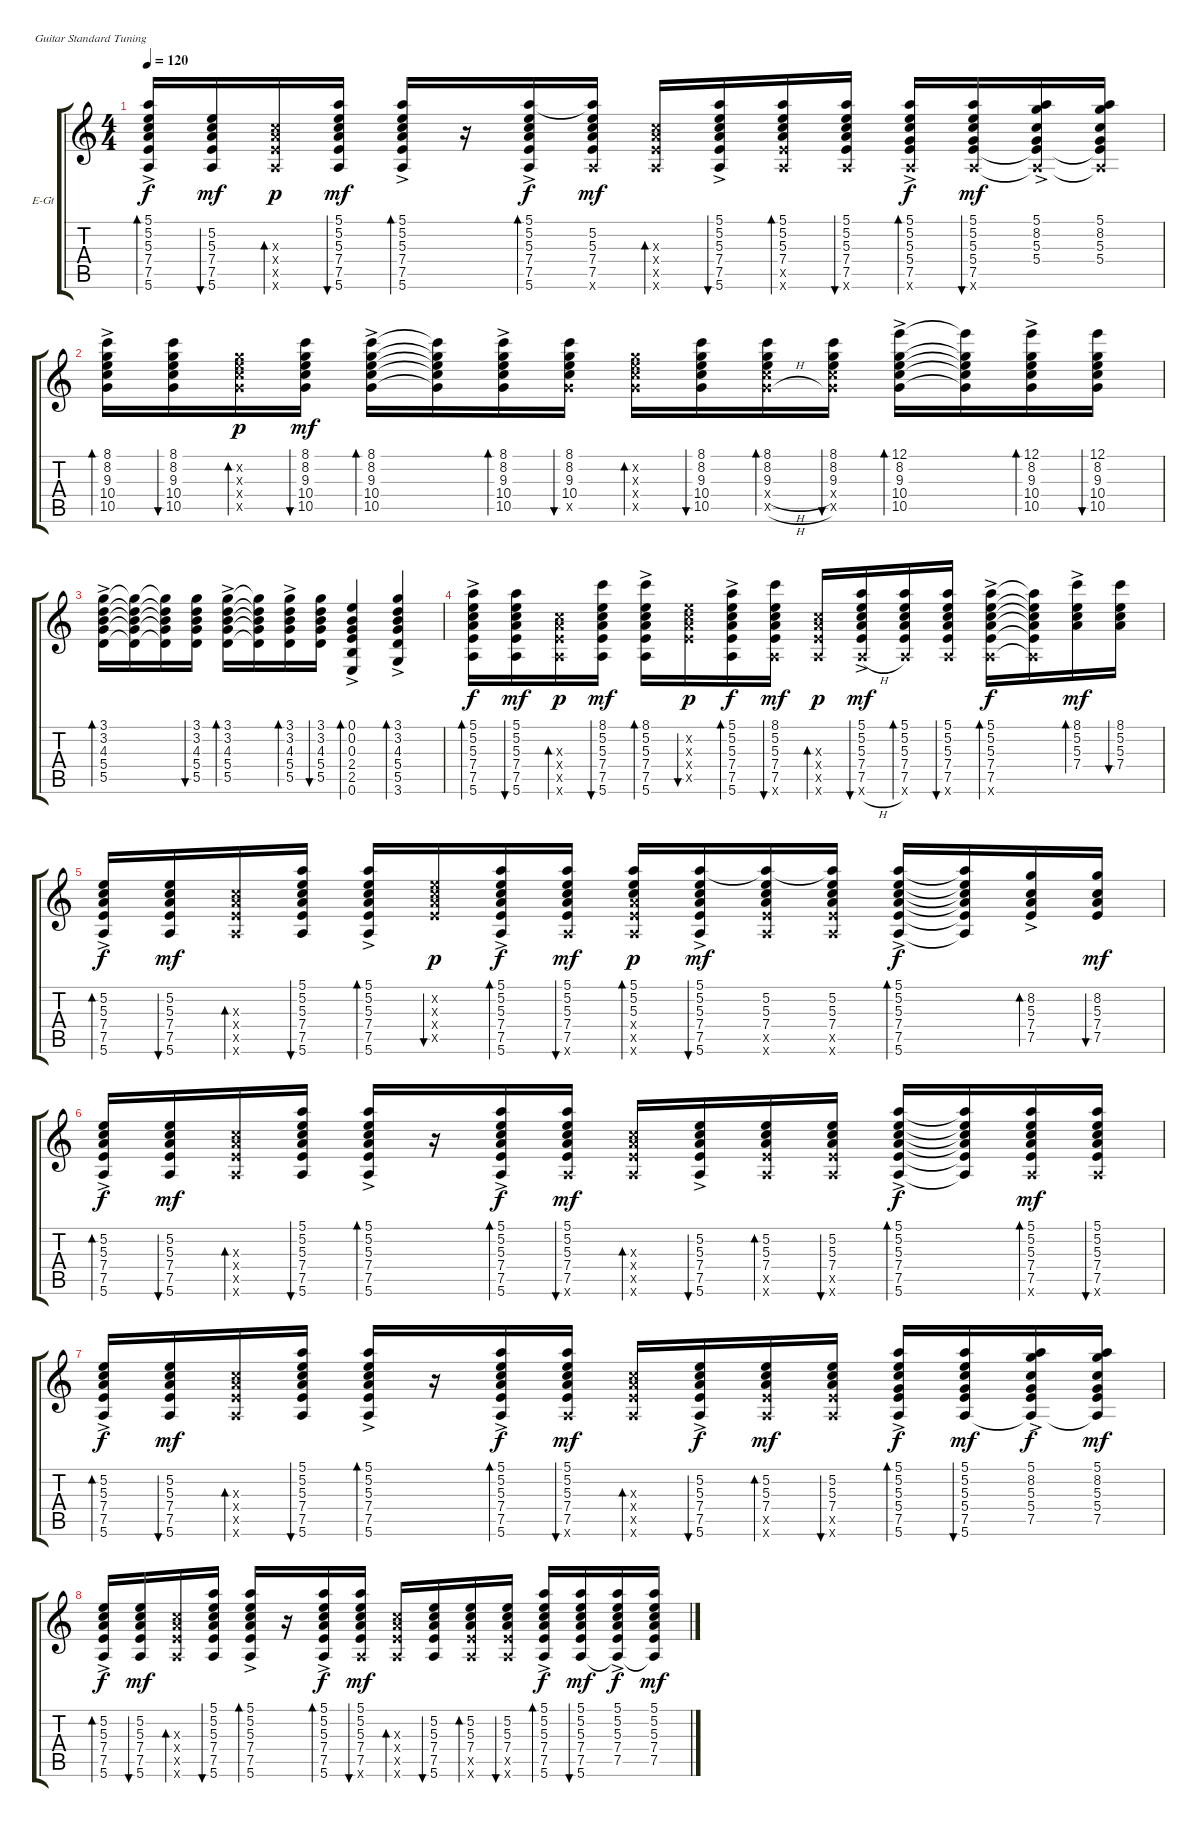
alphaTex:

\bracketExtendMode groupsimilarinstruments
\firstSystemTrackNameOrientation horizontal
\otherSystemsTrackNameOrientation horizontal
\track ("Guitar 2" "E-Gt") {instrument electricguitarclean}
\staff {score tabs}
\tuning (E4 B3 G3 D3 A2 E2)
\ts (4 4)
\tempo 120
\clef g2
\ks c
(5.1{ac} 5.2{ac} 5.3{ac} 7.4{ac} 7.5{ac} 5.6).16{bd 60 dy f} (5.2 5.3 7.4 7.5 5.6).16{bu 60 dy mf} (5.3{x} 7.4{x} 7.5{x} 5.6{x}).16{bd 60 dy p} (5.1 5.2 5.3 7.4 7.5 5.6).16{bu 60 dy mf} (5.1{ac} 5.2{ac} 5.3{ac} 7.4{ac} 7.5{ac} 5.6{ac}).16{bd 60} r.16 (5.1{ac} 5.2{ac} 5.3{ac} 7.4{ac} 7.5{ac} 5.6).16{bd 60 dy f} (5.1{t} 5.2 5.3 7.4 7.5 5.6{x}).16{dy mf} (5.3{x} 7.4{x} 7.5{x} 5.6{x}).16{bd 60} (5.1{ac} 5.2{ac} 5.3{ac} 7.4{ac} 7.5{ac} 5.6{ac}).16{bu 60} (5.1 5.2 5.3 7.4 7.5{x} 5.6{x}).16{bd 60} (5.1 5.2 5.3 7.4 7.5 5.6{x}).16{bu 60} (5.1 5.2{ac} 5.3{ac} 5.4{ac} 7.5{ac} 5.6{ac x}).16{bd 60 dy f} (5.1 5.2 5.3 5.4 7.5 5.6{x}).16{bu 60 dy mf} (5.1{ac} 8.2{ac} 5.3{ac} 5.4{ac} 7.5{t} 5.6{x t}).16 (5.1 8.2 5.3 5.4 7.5{t} 5.6{x t}).16 |
(8.1{ac} 8.2{ac} 9.3{ac} 10.4{ac} 10.5{ac}).16{bd 60} (8.1 8.2 9.3 10.4 10.5).16{bu 60} (8.2{x} 9.3{x} 10.4{x} 10.5{x}).16{bd 60 dy p} (8.1 8.2 9.3 10.4 10.5).16{bu 60 dy mf} (8.1{ac} 8.2{ac} 9.3{ac} 10.4{ac} 10.5{ac}).16{bd 60} (8.1{t} 8.2{t} 9.3{t} 10.4{t} 10.5{t}).16 (8.1{ac} 8.2{ac} 9.3{ac} 10.4{ac} 10.5{ac}).16{bd 60} (8.1 8.2 9.3 10.4 10.5{x}).16{bu 60} (8.2{x} 9.3{x} 10.4{x} 10.5{x}).16{bd 60} (8.1 8.2 9.3 10.4 10.5).16{bu 60} (8.1 8.2 9.3 10.4{h x} 10.5{h x}).16{bd 60} (8.1 8.2 9.3 10.4{x} 10.5{x}).16{bu 60} (12.1{ac} 8.2{ac} 9.3{ac} 10.4{ac} 10.5{ac}).16{bd 60} (12.1{t} 8.2{t} 9.3{t} 10.4{t} 10.5{t}).16 (12.1{ac} 8.2{ac} 9.3{ac} 10.4{ac} 10.5{ac}).16{bd 60} (12.1 8.2 9.3 10.4 10.5).16{bu 60} |
(3.1{ac} 3.2{ac} 4.3{ac} 5.4{ac} 5.5{ac}).16{bd 60} (3.1{t} 3.2{t} 4.3{t} 5.4{t} 5.5{t}).16 (3.1{t} 3.2{t} 4.3{t} 5.4{t} 5.5{t}).16 (3.1 3.2 4.3 5.4 5.5).16{bu 60} (3.1{ac} 3.2{ac} 4.3{ac} 5.4{ac} 5.5{ac}).16{bd 60} (3.1{t} 3.2{t} 4.3{t} 5.4{t} 5.5{t}).16 (3.1{ac} 3.2{ac} 4.3{ac} 5.4{ac} 5.5{ac}).16{bd 60} (3.1 3.2 4.3 5.4 5.5).16{bu 60} (0.1{ac} 0.2{ac} 0.3{ac} 2.4{ac} 2.5{ac} 0.6{ac}).4{bd 60} (3.1{ac} 3.2{ac} 4.3{ac} 5.4{ac} 5.5{ac} 3.6{ac}).4{bd 60} |
(5.1{ac} 5.2{ac} 5.3{ac} 7.4{ac} 7.5{ac} 5.6).16{bd 60 dy f} (5.1 5.2 5.3 7.4 7.5 5.6).16{bu 60 dy mf} (5.3{x} 7.4{x} 7.5{x} 5.6{x}).16{bd 60 dy p} (8.1 5.2 5.3 7.4 7.5 5.6).16{bu 60 dy mf} (8.1{ac} 5.2{ac} 5.3{ac} 7.4{ac} 7.5{ac} 5.6{ac}).16{bd 60} (5.2{x} 5.3{x} 7.4{x} 7.5{x}).16{bu 60 dy p} (5.1{ac} 5.2{ac} 5.3{ac} 7.4{ac} 7.5{ac} 5.6).16{bd 60 dy f} (8.1 5.2 5.3 7.4 7.5 5.6{x}).16{bu 60 dy mf} (5.3{x} 7.4{x} 7.5{x} 5.6{x}).16{bd 60 dy p} (5.1{ac} 5.2{ac} 5.3{ac} 7.4{ac} 7.5{ac} 5.6{h ac x}).16{bu 60 dy mf} (5.1 5.2 5.3 7.4 7.5 5.6{x}).16{bd 60} (5.1 5.2 5.3 7.4 7.5 5.6{x}).16{bu 60} (5.1 5.2{ac} 5.3{ac} 7.4{ac} 7.5{ac} 5.6{ac x}).16{bd 60 dy f} (5.1{t} 5.2{t} 5.3{t} 7.4{t} 7.5{t} 5.6{x t}).16 (8.1{ac} 5.2{ac} 5.3{ac} 7.4{ac}).16{bd 60 dy mf} (8.1 5.2 5.3 7.4).16{bu 60} |
(5.2{ac} 5.3{ac} 7.4{ac} 7.5{ac} 5.6).16{bd 60 dy f} (5.2 5.3 7.4 7.5 5.6).16{bu 60 dy mf} (5.3{x} 7.4{x} 7.5{x} 5.6{x}).16{bd 60} (5.1 5.2 5.3 7.4 7.5 5.6).16{bu 60} (5.1{ac} 5.2{ac} 5.3{ac} 7.4{ac} 7.5{ac} 5.6{ac}).16{bd 60} (5.2{x} 5.3{x} 7.4{x} 7.5{x}).16{bu 60 dy p} (5.1{ac} 5.2{ac} 5.3{ac} 7.4{ac} 7.5{ac} 5.6).16{bd 60 dy f} (5.1 5.2 5.3 7.4 7.5 5.6{x}).16{bu 60 dy mf} (5.1 5.2 5.3 7.4{x} 7.5{x} 5.6{x}).16{bd 60 dy p} (5.1{ac} 5.2{ac} 5.3{ac} 7.4{ac} 7.5{ac} 5.6{ac}).16{bu 60 dy mf} (5.1{t} 5.2 5.3 7.4 7.5{x} 5.6{x}).16 (5.1{t} 5.2 5.3 7.4 7.5{x} 5.6{x}).16 (5.1 5.2{ac} 5.3{ac} 7.4{ac} 7.5{ac} 5.6{ac}).16{bd 60 dy f} (5.1{t} 5.2{t} 5.3{t} 7.4{t} 7.5{t} 5.6{t}).16 (8.2{ac} 5.3{ac} 7.4{ac} 7.5).16{bd 60} (8.2 5.3 7.4 7.5).16{bu 60 dy mf} |
(5.2{ac} 5.3{ac} 7.4{ac} 7.5{ac} 5.6).16{bd 60 dy f} (5.2 5.3 7.4 7.5 5.6).16{bu 60 dy mf} (5.3{x} 7.4{x} 7.5{x} 5.6{x}).16{bd 60} (5.1 5.2 5.3 7.4 7.5 5.6).16{bu 60} (5.1{ac} 5.2{ac} 5.3{ac} 7.4{ac} 7.5{ac} 5.6{ac}).16{bd 60} r.16 (5.1{ac} 5.2{ac} 5.3{ac} 7.4{ac} 7.5{ac} 5.6).16{bd 60 dy f} (5.1 5.2 5.3 7.4 7.5 5.6{x}).16{bu 60 dy mf} (5.3{x} 7.4{x} 7.5{x} 5.6{x}).16{bd 60} (5.2{ac} 5.3{ac} 7.4{ac} 7.5{ac} 5.6{ac}).16{bu 60} (5.2 5.3 7.4 7.5{x} 5.6{x}).16{bd 60} (5.2 5.3 7.4 7.5{x} 5.6{x}).16{bu 60} (5.1 5.2{ac} 5.3{ac} 7.4{ac} 7.5{ac} 5.6{ac}).16{bd 60 dy f} (5.1{t} 5.2{t} 5.3{t} 7.4{t} 7.5{t} 5.6{t}).16 (5.1 5.2 5.3 7.4 7.5 5.6{x}).16{bd 60 dy mf} (5.1 5.2 5.3 7.4 7.5 5.6{x}).16{bu 60} |
(5.2{ac} 5.3{ac} 7.4{ac} 7.5{ac} 5.6).16{bd 60 dy f} (5.2 5.3 7.4 7.5 5.6).16{bu 60 dy mf} (5.3{x} 7.4{x} 7.5{x} 5.6{x}).16{bd 60} (5.1 5.2 5.3 7.4 7.5 5.6).16{bu 60} (5.1{ac} 5.2{ac} 5.3{ac} 7.4{ac} 7.5{ac} 5.6{ac}).16{bd 60} r.16 (5.1{ac} 5.2{ac} 5.3{ac} 7.4{ac} 7.5{ac} 5.6).16{bd 60 dy f} (5.1 5.2 5.3 7.4 7.5 5.6{x}).16{bu 60 dy mf} (5.3{x} 7.4{x} 7.5{x} 5.6{x}).16{bd 60} (5.2 5.3{ac} 7.4{ac} 7.5{ac} 5.6{ac}).16{bu 60 dy f} (5.2 5.3 7.4 7.5{x} 5.6{x}).16{bd 60 dy mf} (5.2 5.3 7.4 7.5{x} 5.6{x}).16{bu 60} (5.1 5.2{ac} 5.3{ac} 5.4{ac} 7.5{ac} 5.6{ac}).16{bd 60 dy f} (5.1 5.2 5.3 5.4 7.5 5.6).16{bu 60 dy mf} (5.1{ac} 8.2{ac} 5.3{ac} 5.4{ac} 7.5 5.6{t}).16{dy f} (5.1 8.2 5.3 5.4 7.5 5.6{t}).16{dy mf} |
(5.2{ac} 5.3{ac} 7.4{ac} 7.5{ac} 5.6).16{bd 60 dy f} (5.2 5.3 7.4 7.5 5.6).16{bu 60 dy mf} (5.3{x} 7.4{x} 7.5{x} 5.6{x}).16{bd 60} (5.1 5.2 5.3 7.4 7.5 5.6).16{bu 60} (5.1{ac} 5.2{ac} 5.3{ac} 7.4{ac} 7.5{ac} 5.6{ac}).16{bd 60} r.16 (5.1{ac} 5.2{ac} 5.3{ac} 7.4{ac} 7.5{ac} 5.6).16{bd 60 dy f} (5.1 5.2 5.3 7.4 7.5 5.6{x}).16{bu 60 dy mf} (5.3{x} 7.4{x} 7.5{x} 5.6{x}).16{bd 60} (5.2 5.3 7.4 7.5 5.6).16{bu 60} (5.2 5.3 7.4 7.5{x} 5.6{x}).16{bd 60} (5.2 5.3 7.4 7.5{x} 5.6{x}).16{bu 60} (5.1 5.2{ac} 5.3{ac} 7.4{ac} 7.5{ac} 5.6{ac}).16{bd 60 dy f} (5.1 5.2 5.3 7.4 7.5 5.6).16{bu 60 dy mf} (5.1{ac} 5.2{ac} 5.3{ac} 7.4{ac} 7.5 5.6{t}).16{dy f} (5.1 5.2 5.3 7.4 7.5 5.6{t}).16{dy mf}
